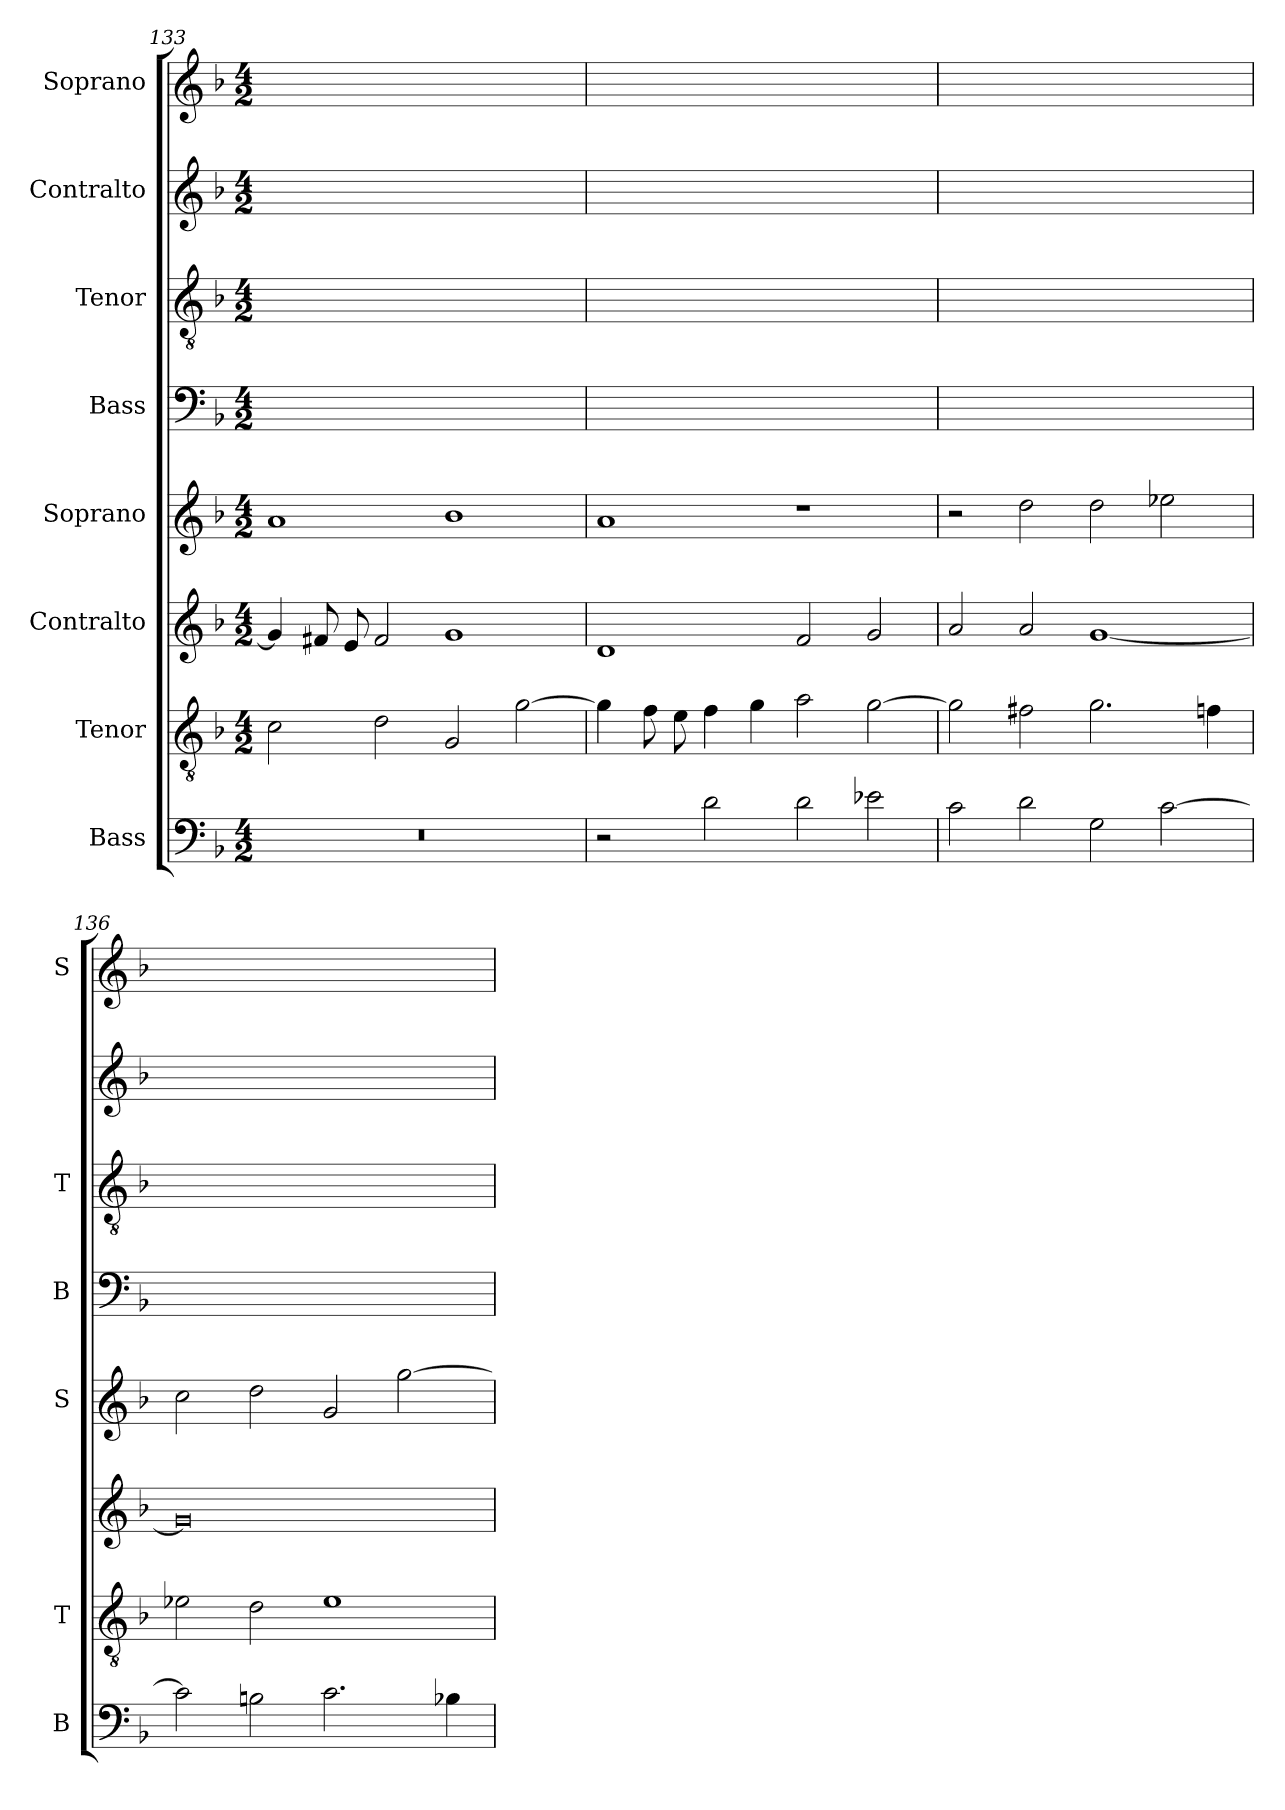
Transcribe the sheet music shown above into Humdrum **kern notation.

**kern	**kern	**kern	**kern	**kern	**kern	**kern	**kern
*part8	*part7	*part6	*part5	*part4	*part3	*part2	*part1
*staff8	*staff7	*staff6	*staff5	*staff4	*staff3	*staff2	*staff1
*I"Bass	*I"Tenor	*I"Contralto	*I"Soprano	*I"Bass	*I"Tenor	*I"Contralto	*I"Soprano
*I'B	*I'T	*	*I'S	*I'B	*I'T	*	*I'S
*clefF4	*clefGv2	*clefG2	*clefG2	*clefF4	*clefGv2	*clefG2	*clefG2
*k[b-]	*k[b-]	*k[b-]	*k[b-]	*k[b-]	*k[b-]	*k[b-]	*k[b-]
*G:dor	*G:dor	*G:dor	*G:dor	*G:dor	*G:dor	*G:dor	*G:dor
*M4/2	*M4/2	*M4/2	*M4/2	*M4/2	*M4/2	*M4/2	*M4/2
=133	=133	=133	=133	=133	=133	=133	=133
0r	2c	4g]	1a	0ryy	0ryy	0ryy	0ryy
.	.	8f#X	.	.	.	.	.
.	.	8e	.	.	.	.	.
.	2d	2f#	.	.	.	.	.
.	2G	1g	1b-	.	.	.	.
.	[2g	.	.	.	.	.	.
=134	=134	=134	=134	=134	=134	=134	=134
2r	4g]	1d	1a	0ryy	0ryy	0ryy	0ryy
.	8f	.	.	.	.	.	.
.	8e	.	.	.	.	.	.
2d	4f	.	.	.	.	.	.
.	4g	.	.	.	.	.	.
2d	2a	2f	1r	.	.	.	.
2e-X	[2g	2g	.	.	.	.	.
=135	=135	=135	=135	=135	=135	=135	=135
2c	2g]	2a	2r	0ryy	0ryy	0ryy	0ryy
2d	2f#X	2a	2dd	.	.	.	.
2G	2.g	[1g	2dd	.	.	.	.
[2c	.	.	2ee-X	.	.	.	.
.	4fn	.	.	.	.	.	.
=136	=136	=136	=136	=136	=136	=136	=136
2c]	2e-X	0g]	2cc	0ryy	0ryy	0ryy	0ryy
2Bn	2d	.	2dd	.	.	.	.
2.c	1e-	.	2g	.	.	.	.
.	.	.	[2gg	.	.	.	.
4B-X	.	.	.	.	.	.	.
=	=	=	=	=	=	=	=
*-	*-	*-	*-	*-	*-	*-	*-
